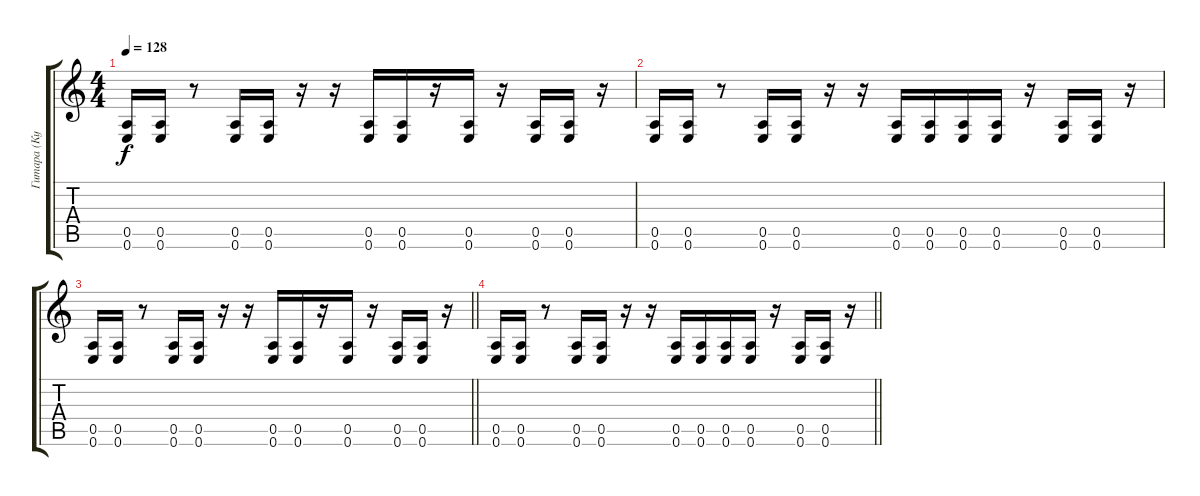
\track ("Гитара (Кудрявый)" "Гитара (Ку") {instrument distortionguitar}
\staff {score tabs}
\tuning (E4 B3 G3 D3 A2 E2) {hide}
\ts (4 4)
\tempo 128
\clef g2
\ks c
(0.5 0.6).16{dy f} (0.5 0.6).16 r.8 (0.5 0.6).16 (0.5 0.6).16 r.16 r.16 (0.5 0.6).16 (0.5 0.6).16 r.16 (0.5 0.6).16 r.16 (0.5 0.6).16 (0.5 0.6).16 r.16 |
(0.5 0.6).16 (0.5 0.6).16 r.8 (0.5 0.6).16 (0.5 0.6).16 r.16 r.16 (0.5 0.6).16 (0.5 0.6).16 (0.5 0.6).16 (0.5 0.6).16 r.16 (0.5 0.6).16 (0.5 0.6).16 r.16 |
\barLineRight lightlight
(0.5 0.6).16 (0.5 0.6).16 r.8 (0.5 0.6).16 (0.5 0.6).16 r.16 r.16 (0.5 0.6).16 (0.5 0.6).16 r.16 (0.5 0.6).16 r.16 (0.5 0.6).16 (0.5 0.6).16 r.16 |
\barLineRight lightlight
(0.5 0.6).16 (0.5 0.6).16 r.8 (0.5 0.6).16 (0.5 0.6).16 r.16 r.16 (0.5 0.6).16 (0.5 0.6).16 (0.5 0.6).16 (0.5 0.6).16 r.16 (0.5 0.6).16 (0.5 0.6).16 r.16
